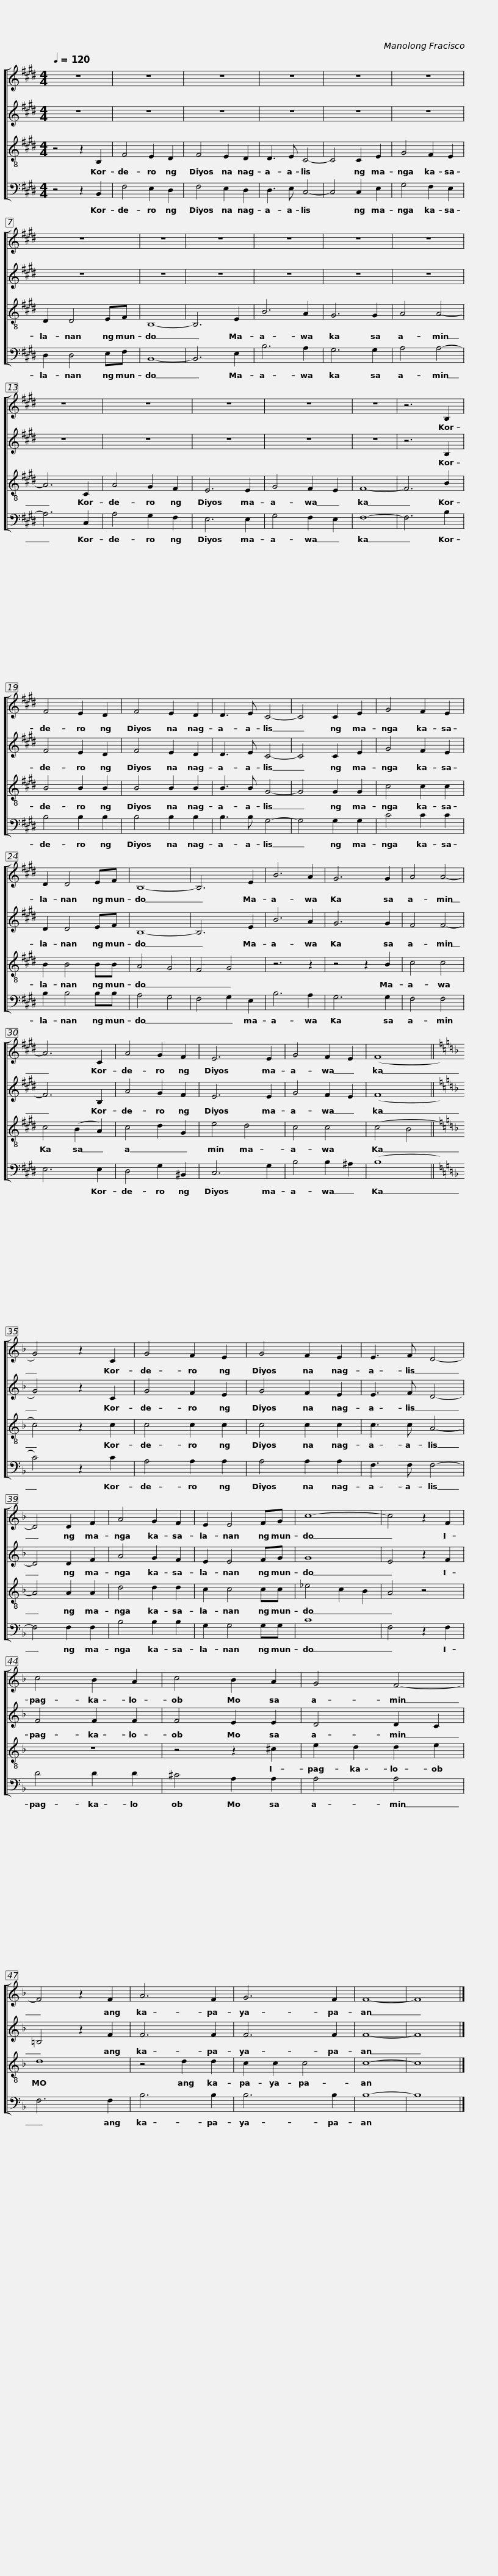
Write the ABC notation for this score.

X:1
%%score [ 1 2 3 4 ]
L:1/8
Q:1/4=120
M:4/4
I:linebreak $
K:E
V:1 treble
V:2 treble
V:3 treble-8
V:4 bass
V:1
 z8 | z8 | z8 | z8 |$ z8 | %5
 z8 | z8 | z8 |$ z8 | z8 | %10
 z8 | z8 |$ z8 | z8 | z8 | %15
 z8 |$ z8 | z6 B,2 | F4 E2 D2 | F4 E2 D2 |$ %20
 D3 E C4- | C4 C2 E2 | G4 F2 E2 | D2 D4 EF |$ B,8- | %25
 B,6 E2 | B6 A2 | G6 G2 |$ A4 A4- | A6 C2 | %30
 A4 G2 F2 | E6 E2 |$ G4 F2 E2 | (F8 ||[K:F] G4) z2 C2 | %35
 G4 F2 E2 |$ G4 F2 E2 | E3 F D4- | D4 D2 F2 | A4 G2 F2 |$ %40
 E2 E4 FG | c8- | c4 z2 F2 | c4 B2 A2 |$ c4 B2 A2 | %45
 G4 F4- | F4 z2 F2 | A6 F2 |$ G6 F2 | F8- | %50
 F8 |] %51
V:2
 z8 | z8 | z8 | z8 |$ z8 | %5
 z8 | z8 | z8 |$ z8 | z8 | %10
 z8 | z8 |$ z8 | z8 | z8 | %15
 z8 |$ z8 | z6 B,2 | F4 E2 D2 | F4 E2 D2 |$ %20
 D3 E C4- | C4 C2 E2 | G4 F2 E2 | D2 D4 EF |$ B,8- | %25
 B,6 E2 | B6 A2 | G6 G2 |$ F4 F4- | F6 B,2 | %30
 A4 G2 F2 | E6 E2 |$ G4 F2 E2 | (F8 ||[K:F] G4) z2 C2 | %35
 G4 F2 E2 |$ G4 F2 E2 | E3 F D4- | D4 D2 F2 | A4 G2 F2 |$ %40
 E2 E4 FG | G8 | E4 z2 F2 | F4 F2 F2 |$ F4 E2 E2 | %45
 D4 D2 C2 | =B,4 z2 F2 | F6 F2 |$ F6 F2 | F8- | %50
 F8 |] %51
V:3
 z4 z2 B,2 | F4 E2 D2 | F4 E2 D2 | D3 E C4- |$ C4 C2 E2 | %5
 G4 F2 E2 | D2 D4 EF | B,8- |$ B,6 E2 | B6 A2 | %10
 G6 G2 | A4 A4- |$ A6 C2 | A4 G2 F2 | E6 E2 | %15
 G4 F2 E2 |$ F8- | F6 B2 | B4 B2 B2 | B4 B2 B2 |$ %20
 B3 B G4- | G4 G2 G2 | c4 c2 c2 | B2 B4 BB |$ A4 G4 | %25
 F4 G4 | z6 z2 | z4 z2 B2 |$ c4 c4 | c4 (B2 A2) | %30
 c4 d2 G2 | e4 d4 |$ c4 c4 | (c4 B4 ||[K:F] c4) z2 c2 | %35
 c4 c2 c2 |$ c4 c2 c2 | c3 c A4- | A4 A2 A2 | d4 d2 d2 |$ %40
 c2 c4 cc | _e4 c2 B2 | A4 z4 | z8 |$ z4 z2 ^c2 | %45
 e2 d2 d2 e2 | d8 | z4 d2 d2 |$ c2 c2 c4 | c8- | %50
 c8 |] %51
V:4
 z4 z2 B,,2 | F,4 E,2 D,2 | F,4 E,2 D,2 | D,3 E, C,4- |$ C,4 C,2 E,2 | %5
 G,4 F,2 E,2 | D,2 D,4 E,F, | B,,8- |$ B,,6 E,2 | B,6 A,2 | %10
 G,6 G,2 | A,4 A,4- |$ A,6 C,2 | A,4 G,2 F,2 | E,6 E,2 | %15
 G,4 F,2 E,2 |$ F,8- | F,6 B,2 | B,4 B,2 B,2 | B,4 B,2 B,2 |$ %20
 B,3 B, G,4- | G,4 G,2 G,2 | C4 C2 C2 | B,2 B,4 B,B, |$ A,4 G,4 | %25
 F,4 G,2 E,2 | B,6 A,2 | G,6 G,2 |$ F,4 F,4 | E,6 E,2 | %30
 D,4 G,2 ^B,,2 | C,6 G,2 |$ B,4 B,2 ^A,2 | (B,8 ||[K:F] C4) z2 C2 | %35
 A,4 A,2 A,2 |$ A,4 A,2 A,2 | F,3 F, F,4- | F,4 F,2 F,2 | B,4 B,2 B,2 |$ %40
 G,2 G,4 G,G, | C8 | F,4 z2 F,2 | D4 D2 D2 |$ ^C4 A,2 A,2 | %45
 A,4 A,4 | F,6 F,2 | B,6 B,2 |$ B,6 B,2 | B,8- | %50
 B,8 |] %51
